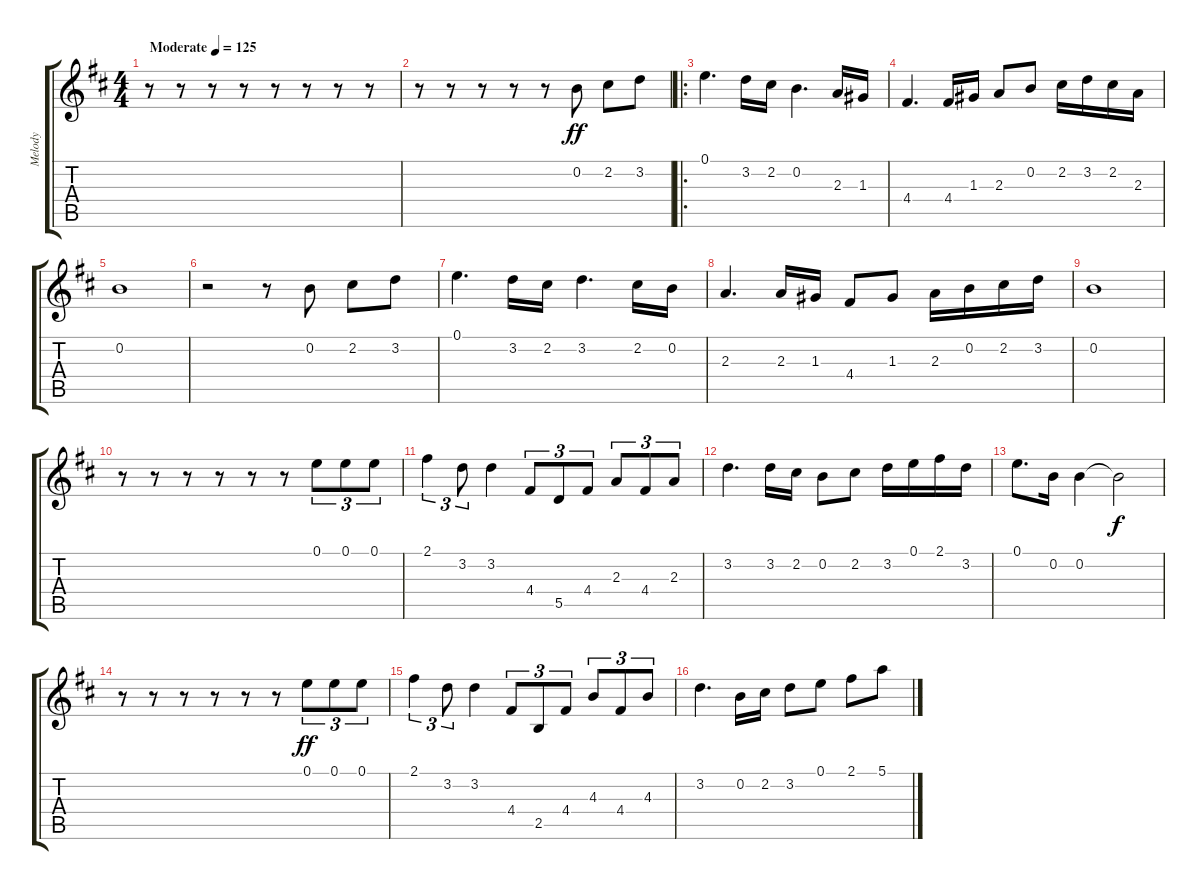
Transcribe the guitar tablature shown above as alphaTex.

\track ("Melody" "Melody") {instrument acousticguitarsteel}
\staff {score tabs}
\tuning (E4 B3 G3 D3 A2 D2) {hide}
\ts (4 4)
\tempo (125 "Moderate")
\clef g2
\ks d
r.8{dy ff instrument acousticguitarsteel} r.8 r.8 r.8 r.8 r.8 r.8 r.8 |
r.8 r.8 r.8 r.8 r.8 0.2.8 2.2.8 3.2.8 |
\ro
0.1.4{d} 3.2.16 2.2.16 0.2.4{d} 2.3.16 1.3.16 |
4.4.4{d} 4.4.16 1.3.16 2.3.8 0.2.8 2.2.16 3.2.16 2.2.16 2.3.16 |
0.2.1 |
r.2 r.8 0.2.8 2.2.8 3.2.8 |
0.1.4{d} 3.2.16 2.2.16 3.2.4{d} 2.2.16 0.2.16 |
2.3.4{d} 2.3.16 1.3.16 4.4.8 1.3.8 2.3.16 0.2.16 2.2.16 3.2.16 |
0.2.1 |
r.8 r.8 r.8 r.8 r.8 r.8 0.1.8{tu (3 2)} 0.1.8{tu (3 2)} 0.1.8{tu (3 2)} |
2.1.4{tu (3 2)} 3.2.8{tu (3 2)} 3.2.4 4.4.8{tu (3 2)} 5.5.8{tu (3 2)} 4.4.8{tu (3 2)} 2.3.8{tu (3 2)} 4.4.8{tu (3 2)} 2.3.8{tu (3 2)} |
3.2.4{d} 3.2.16 2.2.16 0.2.8 2.2.8 3.2.16 0.1.16 2.1.16 3.2.16 |
0.1.8{d} 0.2.16 0.2.4 0.2{t}.2{dy f} |
r.8 r.8 r.8 r.8 r.8 r.8 0.1.8{tu (3 2) dy ff} 0.1.8{tu (3 2)} 0.1.8{tu (3 2)} |
2.1.4{tu (3 2)} 3.2.8{tu (3 2)} 3.2.4 4.4.8{tu (3 2)} 2.5.8{tu (3 2)} 4.4.8{tu (3 2)} 4.3.8{tu (3 2)} 4.4.8{tu (3 2)} 4.3.8{tu (3 2)} |
3.2.4{d} 0.2.16 2.2.16 3.2.8 0.1.8 2.1.8 5.1.8
